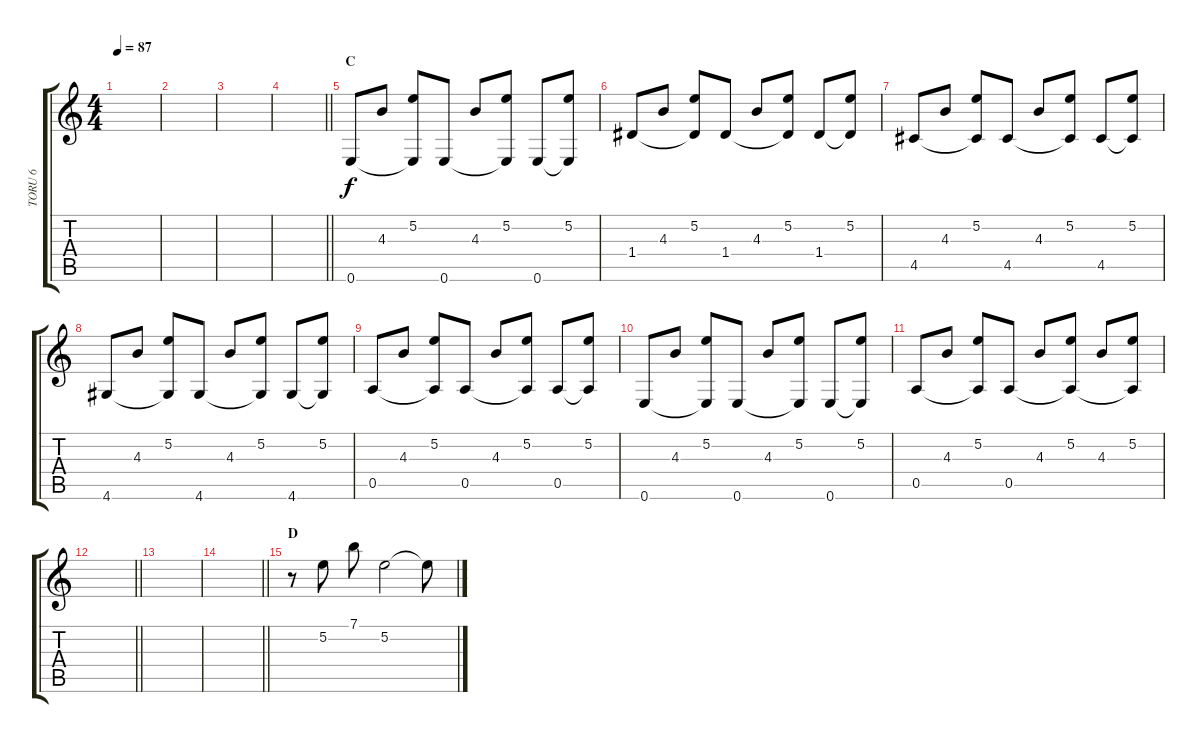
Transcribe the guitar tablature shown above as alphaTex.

\track ("TORU 6" "TORU 6") {instrument acousticguitarsteel}
\staff {score tabs}
\tuning (E4 B3 G3 D3 A2 E2) {hide}
\ts (4 4)
\tempo 87
\clef g2
\ks c
|
|
|
\barLineRight lightlight
|
\section ("" "C")
0.6.8 4.3.8 (5.2 0.6{t}).8 0.6.8 4.3.8 (5.2 0.6{t}).8 0.6.8 (5.2 0.6{t}).8 |
1.4.8 4.3.8 (5.2 1.4{t}).8 1.4.8 4.3.8 (5.2 1.4{t}).8 1.4.8 (5.2 1.4{t}).8 |
4.5.8 4.3.8 (5.2 4.5{t}).8 4.5.8 4.3.8 (5.2 4.5{t}).8 4.5.8 (5.2 4.5{t}).8 |
4.6.8 4.3.8 (5.2 4.6{t}).8 4.6.8 4.3.8 (5.2 4.6{t}).8 4.6.8 (5.2 4.6{t}).8 |
0.5.8 4.3.8 (5.2 0.5{t}).8 0.5.8 4.3.8 (5.2 0.5{t}).8 0.5.8 (5.2 0.5{t}).8 |
0.6.8 4.3.8 (5.2 0.6{t}).8 0.6.8 4.3.8 (5.2 0.6{t}).8 0.6.8 (5.2 0.6{t}).8 |
0.5.8 4.3.8 (5.2 0.5{t}).8 0.5.8 4.3.8 (5.2 0.5{t}).8 4.3.8 (5.2 0.5{t}).8 |
\barLineRight lightlight
|
|
\barLineRight lightlight
|
\section ("" "D")
r.8 5.2.8 7.1.8 5.2.2 5.2{t}.8
